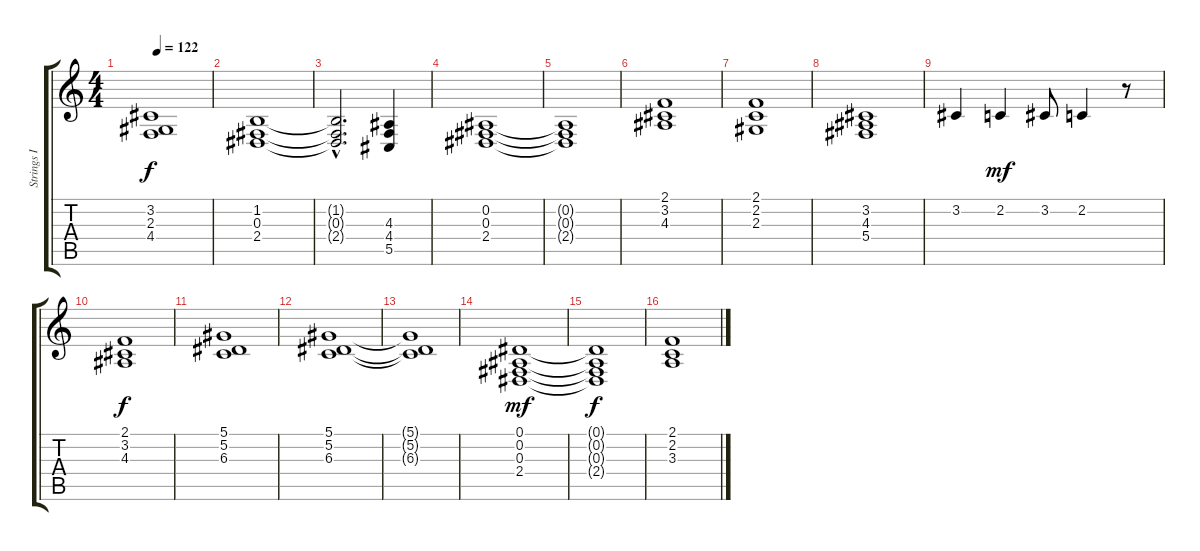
\track ("Strings I" "Strings I") {instrument synthstrings2}
\staff {score tabs}
\tuning (Eb4 Bb3 Gb3 Db3 Ab2 Eb2) {hide}
\ts (4 4)
\tempo 122
\clef g2
\ks c
(3.2{t} 2.3{t} 4.4{t}).1{dy f} |
(1.2 0.3 2.4).1 |
(1.2{hac t} 0.3{hac t} 2.4{hac t}).2{d} (4.3 4.4 5.5).4 |
(0.2 0.3 2.4).1 |
(0.2{t} 0.3{t} 2.4{t}).1 |
(2.1 3.2 4.3).1 |
(2.1 2.2 2.3).1 |
(3.2 4.3 5.4).1 |
3.2.4 2.2.4{dy mf} 3.2.8 2.2.4 r.8 |
(2.1 3.2 4.3).1{dy f} |
(5.1 5.2 6.3).1 |
(5.1 5.2 6.3).1 |
(5.1{t} 5.2{t} 6.3{t}).1 |
(0.1 0.2 0.3 2.4).1{dy mf} |
(0.1{t} 0.2{t} 0.3{t} 2.4{t}).1{dy f} |
(2.1 2.2 3.3).1
